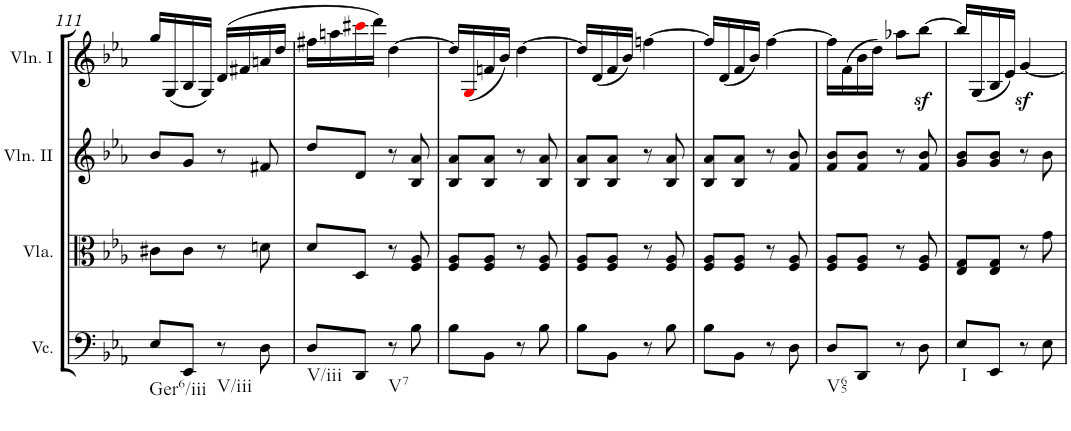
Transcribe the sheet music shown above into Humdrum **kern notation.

**kern	**kern	**kern	**kern
*part4	*part3	*part2	*part1
*staff4	*staff3	*staff2	*staff1
*I"Violoncello	*I"Viola	*I"Violin II	*I"Violin I
*I'Vc.	*I'Vla.	*I'Vln. II	*I'Vln. I
!!LO:PB:g=z
*clefF4	*clefC3	*clefG2	*clefG2
*k[b-e-a-]	*k[b-e-a-]	*k[b-e-a-]	*k[b-e-a-]
*M2/4	*M2/4	*M2/4	*M2/4
=111	=111	=111	=111
!LO:TX:b:t=Ger6/iii	!	!	!
8E-/L	8c#X\L	8b-/L	16gg/LL
.	.	.	(16G/
8EE-/J	8c#\J	8g/J	16B-/
.	.	.	16G/JJ)
!LO:TX:b:t=V/iii	!	!	!
8r	8r	8r	(16d/LL
.	.	.	16f#X/
8D\	8dn\	8f#X/	16an/
.	.	.	16dd/JJ
=112	=112	=112	=112
!LO:TX:b:t=V/iii	!	!	!
8D/L	8d/L	8dd/L	16ff#X\LL
.	.	.	16aan\
8DD/J	8D/J	8d/J	16ccc#Xi\
.	.	.	16ddd\JJ)
!LO:TX:b:t=V7	!	!	!
8r	8r	8r	[4dd\
8B-\	8F/ 8A-/	8B-/ 8a-/	.
=113	=113	=113	=113
8B-\L	8F/ 8A-/L	8B-/ 8a-/L	16dd/LL]
.	.	.	(16Gi/
8BB-\J	8F/ 8A-/J	8B-/ 8a-/J	16fn/
.	.	.	16b-/JJ)
8r	8r	8r	[4dd\
8B-\	8F/ 8A-/	8B-/ 8a-/	.
=114	=114	=114	=114
8B-\L	8F/ 8A-/L	8B-/ 8a-/L	16dd/LL]
.	.	.	(16d/
8BB-\J	8F/ 8A-/J	8B-/ 8a-/J	16f/
.	.	.	16b-/JJ)
8r	8r	8r	[4ffn\
8B-\	8F/ 8A-/	8B-/ 8a-/	.
=115	=115	=115	=115
8B-\L	8F/ 8A-/L	8B-/ 8a-/L	16ff/LL]
.	.	.	(16d/
8BB-\J	8F/ 8A-/J	8B-/ 8a-/J	16f/
.	.	.	16b-/JJ)
8r	8r	8r	[4ff\
8D\	8F/ 8A-/	8f/ 8b-/	.
=116	=116	=116	=116
!LO:TX:b:t=V65	!	!	!
8D/L	8F/ 8A-/L	8f/ 8b-/L	16ff\LL]
.	.	.	(16f\
8DD/J	8F/ 8A-/J	8f/ 8b-/J	16b-\
.	.	.	16dd\JJ)
8r	8r	8r	8aa-X\L
8D\	8F/ 8A-/	8f/ 8b-/	[8bb-z<\J
=117	=117	=117	=117
!LO:TX:b:t=I	!	!	!
8E-/L	8E-/ 8G/L	8g/ 8b-/L	16bb-/LL]
.	.	.	(16G/
8EE-/J	8E-/ 8G/J	8g/ 8b-/J	16B-/
.	.	.	16e-/JJ)
8r	8r	8r	[4gz</
8E-\	8g\	8b-\	.
=	=	=	=
*-	*-	*-	*-
